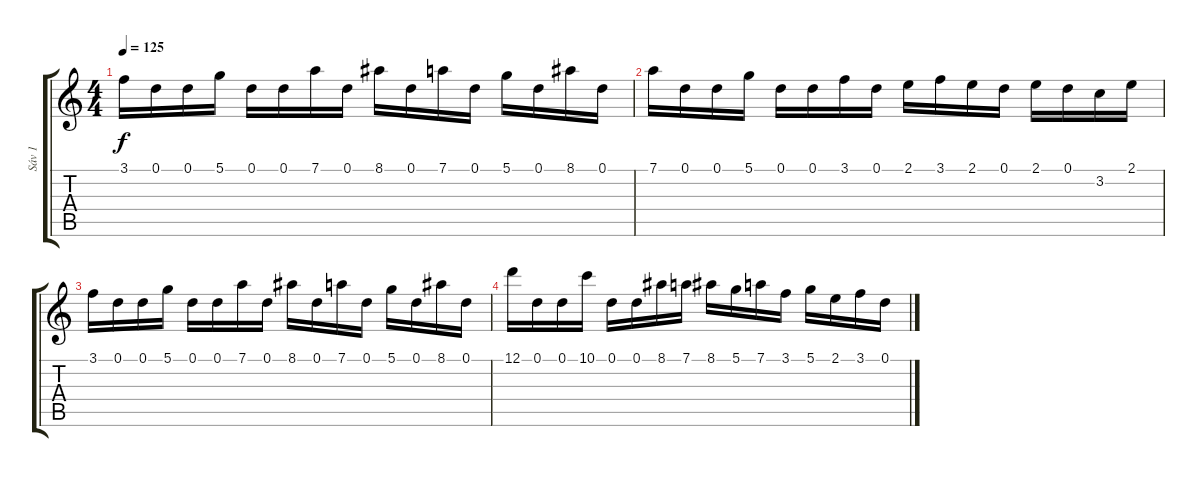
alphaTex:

\track ("Sáv 1" "Sáv 1") {instrument distortionguitar}
\staff {score tabs}
\tuning (D4 A3 F3 C3 G2 D2) {hide}
\ts (4 4)
\tempo 125
\clef g2
\ks c
3.1.16{dy f} 0.1.16 0.1.16 5.1.16 0.1.16 0.1.16 7.1.16 0.1.16 8.1.16 0.1.16 7.1.16 0.1.16 5.1.16 0.1.16 8.1.16 0.1.16 |
7.1.16 0.1.16 0.1.16 5.1.16 0.1.16 0.1.16 3.1.16 0.1.16 2.1.16 3.1.16 2.1.16 0.1.16 2.1.16 0.1.16 3.2.16 2.1.16 |
3.1.16 0.1.16 0.1.16 5.1.16 0.1.16 0.1.16 7.1.16 0.1.16 8.1.16 0.1.16 7.1.16 0.1.16 5.1.16 0.1.16 8.1.16 0.1.16 |
12.1.16 0.1.16 0.1.16 10.1.16 0.1.16 0.1.16 8.1.16 7.1.16 8.1.16 5.1.16 7.1.16 3.1.16 5.1.16 2.1.16 3.1.16 0.1.16
